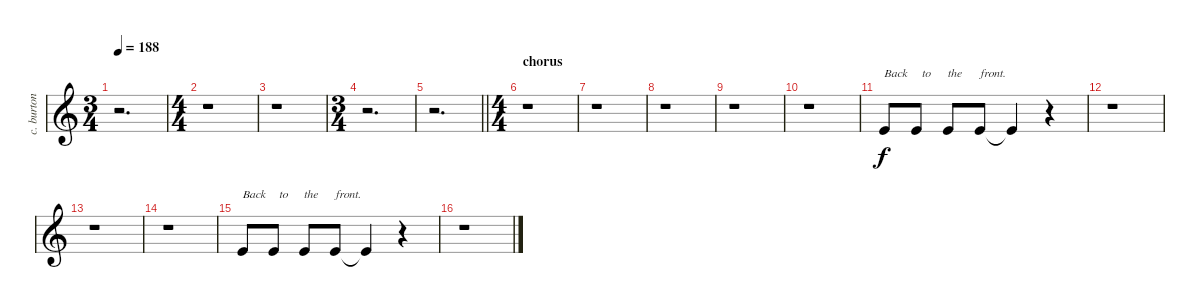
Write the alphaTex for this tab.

\track ("c. burton - bckg. vocals" "c. burton ") {instrument tenorsax}
\staff {score}
\tuning (E4 B3 G3 D3 A2 E2) {hide}
\ts (3 4)
\tempo 188
\clef g2
\ks c
r.2{d dy f} |
\ts (4 4)
r.1 |
r.1 |
\ts (3 4)
r.2{d} |
\barLineRight lightlight
r.2{d} |
\ts (4 4)
\section ("" "chorus")
r.1 |
r.1 |
r.1 |
r.1 |
r.1 |
0.1.8{txt "Back"} 0.1.8{txt "  to "} 0.1.8{txt "the"} 0.1.8{txt "front."} 0.1{t}.4 r.4 |
r.1 |
r.1 |
r.1 |
0.1.8{txt "Back"} 0.1.8{txt "  to "} 0.1.8{txt "the"} 0.1.8{txt "front."} 0.1{t}.4 r.4 |
r.1
